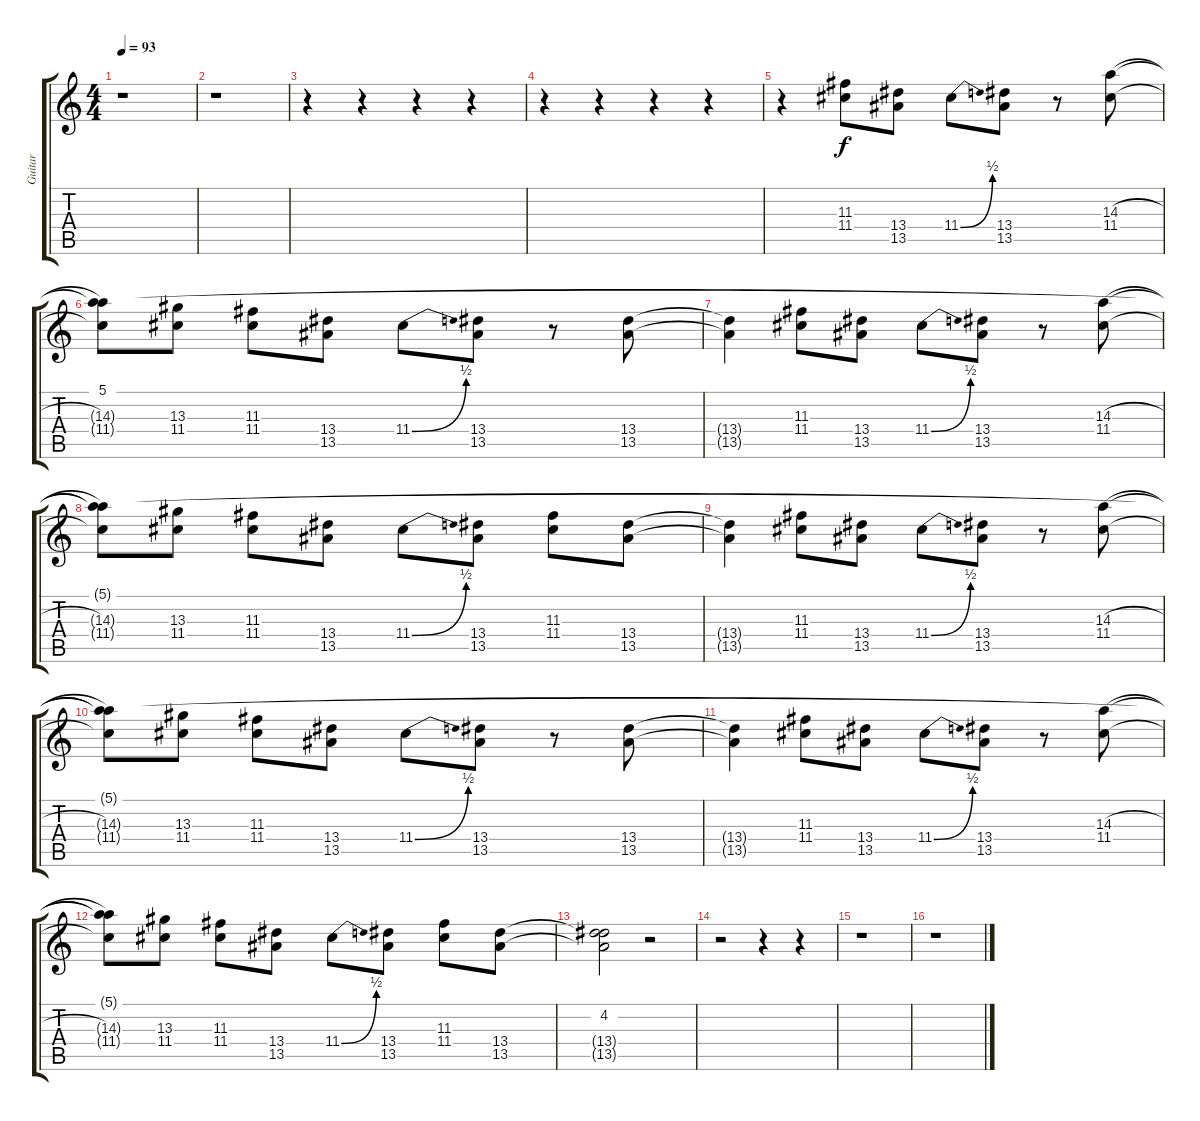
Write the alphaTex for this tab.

\track ("Guitar" "Guitar") {instrument overdrivenguitar}
\staff {score tabs}
\tuning (E4 B3 G3 D3 A2 E2) {hide}
\ts (4 4)
\tempo 93
\clef g2
\ks c
r.1{dy f instrument overdrivenguitar} |
r.1 |
r.4 r.4 r.4 r.4 |
r.4 r.4 r.4 r.4 |
r.4 (11.3 11.4).8 (13.4 13.5).8 11.4{be (bend 0 0 60 2)}.8 (13.4 13.5).8 r.8 (14.3{h} 11.4).8 |
(5.1 14.3{t} 11.4{t}).8 (13.3 11.4).8 (11.3 11.4).8 (13.4 13.5).8 11.4{be (bend 0 0 60 2)}.8 (13.4 13.5).8 r.8 (13.4 13.5).8 |
(13.4{t} 13.5{t}).4 (11.3 11.4).8 (13.4 13.5).8 11.4{be (bend 0 0 60 2)}.8 (13.4 13.5).8 r.8 (14.3{h} 11.4).8 |
(5.1{t} 14.3{t} 11.4{t}).8 (13.3 11.4).8 (11.3 11.4).8 (13.4 13.5).8 11.4{be (bend 0 0 60 2)}.8 (13.4 13.5).8 (11.3 11.4).8 (13.4 13.5).8 |
(13.4{t} 13.5{t}).4 (11.3 11.4).8 (13.4 13.5).8 11.4{be (bend 0 0 60 2)}.8 (13.4 13.5).8 r.8 (14.3{h} 11.4).8 |
(5.1{t} 14.3{t} 11.4{t}).8 (13.3 11.4).8 (11.3 11.4).8 (13.4 13.5).8 11.4{be (bend 0 0 60 2)}.8 (13.4 13.5).8 r.8 (13.4 13.5).8 |
(13.4{t} 13.5{t}).4 (11.3 11.4).8 (13.4 13.5).8 11.4{be (bend 0 0 60 2)}.8 (13.4 13.5).8 r.8 (14.3{h} 11.4).8 |
(5.1{t} 14.3{t} 11.4{t}).8 (13.3 11.4).8 (11.3 11.4).8 (13.4 13.5).8 11.4{be (bend 0 0 60 2)}.8 (13.4 13.5).8 (11.3 11.4).8 (13.4 13.5).8 |
(4.2 13.4{t} 13.5{t}).2 r.2 |
r.2 r.4 r.4 |
r.1 |
r.1
